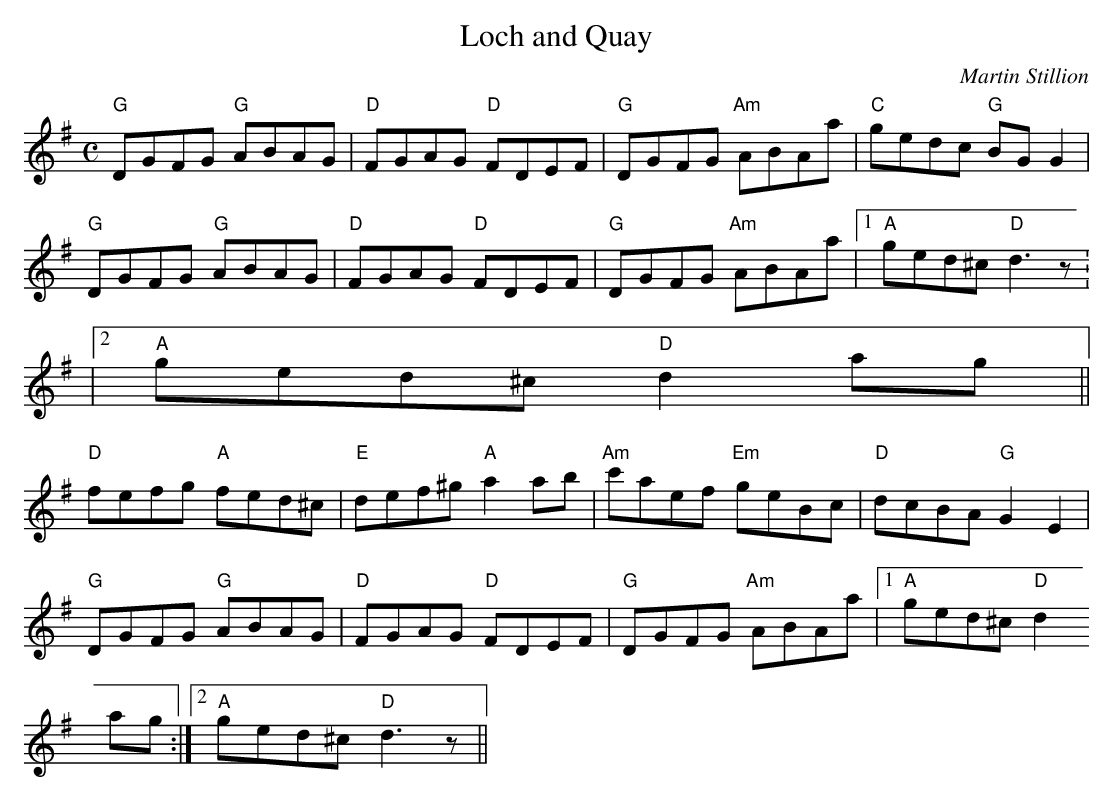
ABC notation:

X:1
T:Loch and Quay
M:C
L:1/8
C:Martin Stillion
K:DMix
"G"DGFG "G"ABAG | "D"FGAG "D"FDEF | "G"DGFG "Am"ABAa |"C"gedc "G"BG G2|
"G"DGFG "G"ABAG | "D"FGAG "D"FDEF |"G"DGFG "Am"ABAa |[1 "A"ged^c "D"d3z:
|[2
"A"ged^c "D"d2 ag||
"D"fefg "A"fed^c|"E"def^g "A"a2 ab|"Am"c'aef "Em"geBc |"D"dcBA "G"G2E2|
"G"DGFG "G"ABAG | "D"FGAG "D"FDEF | "G"DGFG "Am"ABAa |[1 "A"ged^c "D"d2
ag:|[2 "A"ged^c "D"d3z||
